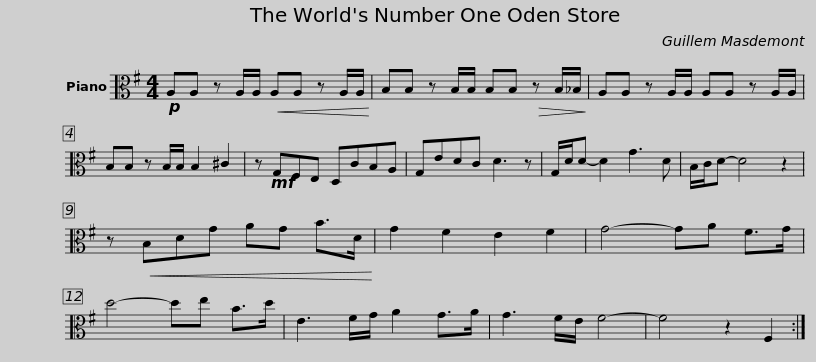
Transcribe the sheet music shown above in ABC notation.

X:1
L:1/8
M:4/4
I:linebreak $
K:G
V:1 alto
V:1
!p! A,A, z A,/A,/!<(! A,A, z A,/A,/!<)! | B,B, z B,/B,/ B,B,!>(! z B,/_B,/!>)! | A,A, z A,/A,/ A,A, z A,/A,/ | B,B, z B,/B,/ B,2 ^C2 |$ z!mf! G,F,E, D,CB,A, | %5
 G,EDC D3 z | G,/D/D- D2 G3 D | B,/C/D- D4 z2 | z!<(! B,DG AG B>D!<)! | G2 F2 E2 F2 | %10
 G4- GA F>G |$ d4- de B>d | E3 F/G/ A2 G>A | G3 F/E/ F4- | F4 z2 F,2 :| %15
